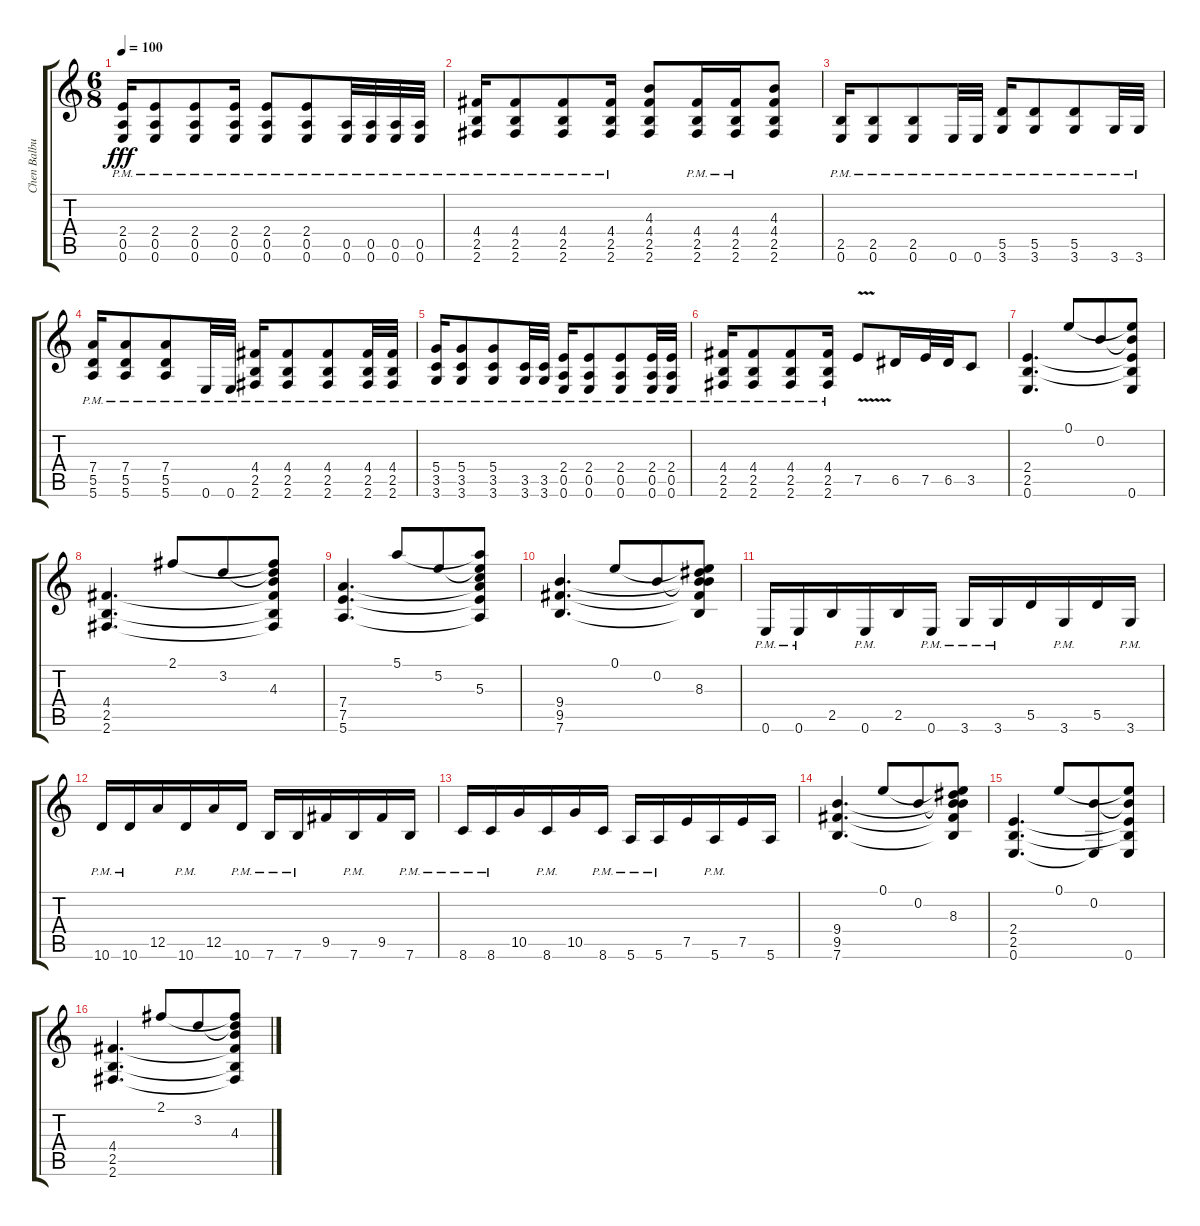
\track ("Chen Balbus" "Chen Balbu") {instrument distortionguitar}
\staff {score tabs}
\tuning (E4 B3 G3 D3 A2 E2) {hide}
\ts (6 8)
\tempo 100
\clef g2
\ks c
(2.4{pm} 0.5{pm} 0.6{pm}).16{dy fff} (2.4{pm} 0.5{pm} 0.6{pm}).8 (2.4{pm} 0.5{pm} 0.6{pm}).8 (2.4{pm} 0.5{pm} 0.6{pm}).16 (2.4{pm} 0.5{pm} 0.6{pm}).8 (2.4{pm} 0.5{pm} 0.6{pm}).8 (0.5{pm} 0.6{pm}).32 (0.5{pm} 0.6{pm}).32 (0.5{pm} 0.6{pm}).32 (0.5{pm} 0.6{pm}).32 |
(4.4{pm} 2.5{pm} 2.6{pm}).16 (4.4{pm} 2.5{pm} 2.6{pm}).8 (4.4{pm} 2.5{pm} 2.6{pm}).8 (4.4{pm} 2.5{pm} 2.6{pm}).16 (4.3 4.4 2.5 2.6).8 (4.4{pm} 2.5{pm} 2.6{pm}).16 (4.4{pm} 2.5{pm} 2.6{pm}).16 (4.3 4.4 2.5 2.6).8 |
(2.5{pm} 0.6{pm}).16 (2.5{pm} 0.6{pm}).8 (2.5{pm} 0.6{pm}).8 0.6{pm}.32 0.6{pm}.32 (5.5{pm} 3.6{pm}).16 (5.5{pm} 3.6{pm}).8 (5.5{pm} 3.6{pm}).8 3.6{pm}.32 3.6{pm}.32 |
(7.4{pm} 5.5{pm} 5.6{pm}).16 (7.4{pm} 5.5{pm} 5.6{pm}).8 (7.4{pm} 5.5{pm} 5.6{pm}).8 0.6{pm}.32 0.6{pm}.32 (4.4{pm} 2.5{pm} 2.6{pm}).16 (4.4{pm} 2.5{pm} 2.6{pm}).8 (4.4{pm} 2.5{pm} 2.6{pm}).8 (4.4{pm} 2.5{pm} 2.6{pm}).32 (4.4{pm} 2.5{pm} 2.6{pm}).32 |
(5.4{pm} 3.5{pm} 3.6{pm}).16 (5.4{pm} 3.5{pm} 3.6{pm}).8 (5.4{pm} 3.5{pm} 3.6{pm}).8 (3.5{pm} 3.6{pm}).32 (3.5{pm} 3.6{pm}).32 (2.4{pm} 0.5{pm} 0.6{pm}).16 (2.4{pm} 0.5{pm} 0.6{pm}).8 (2.4{pm} 0.5{pm} 0.6{pm}).8 (2.4{pm} 0.5{pm} 0.6{pm}).32 (2.4{pm} 0.5{pm} 0.6{pm}).32 |
(4.4{pm} 2.5{pm} 2.6{pm}).16 (4.4{pm} 2.5{pm} 2.6{pm}).8 (4.4{pm} 2.5{pm} 2.6{pm}).8 (4.4{pm} 2.5{pm} 2.6{pm}).16 7.5{v}.8 6.5.16 7.5.32 6.5.32 3.5.8 |
(2.4 2.5 0.6).4{d} 0.1.8 0.2.8 (0.1{t} 0.2{t} 2.4{t} 2.5{t} 0.6).8 |
(4.4 2.5 2.6).4{d} 2.1.8 3.2.8 (2.1{t} 3.2{t} 4.3 4.4{t} 2.5{t} 2.6{t}).8 |
(7.4 7.5 5.6).4{d} 5.1.8 5.2.8 (5.1{t} 5.2{t} 5.3 7.4{t} 7.5{t} 5.6{t}).8 |
(9.4 9.5 7.6).4{d} 0.1.8 0.2.8 (0.1{t} 0.2{t} 8.3 9.4{t} 9.5{t} 7.6{t}).8 |
0.6{pm}.16 0.6{pm}.16 2.5.16 0.6{pm}.16 2.5.16 0.6{pm}.16 3.6{pm}.16 3.6{pm}.16 5.5.16 3.6{pm}.16 5.5.16 3.6{pm}.16 |
10.6{pm}.16 10.6{pm}.16 12.5.16 10.6{pm}.16 12.5.16 10.6{pm}.16 7.6{pm}.16 7.6{pm}.16 9.5.16 7.6{pm}.16 9.5.16 7.6{pm}.16 |
8.6{pm}.16 8.6{pm}.16 10.5.16 8.6{pm}.16 10.5.16 8.6{pm}.16 5.6{pm}.16 5.6{pm}.16 7.5.16 5.6{pm}.16 7.5.16 5.6.16 |
(9.4 9.5 7.6).4{d} 0.1.8 0.2.8 (0.1{t} 0.2{t} 8.3 9.4{t} 9.5{t} 7.6{t}).8 |
(2.4 2.5 0.6).4{d} 0.1.8 (0.2 0.6{t}).8 (0.1{t} 0.2{t} 2.4{t} 2.5{t} 0.6).8 |
(4.4 2.5 2.6).4{d} 2.1.8 3.2.8 (2.1{t} 3.2{t} 4.3 4.4{t} 2.5{t} 2.6{t}).8
